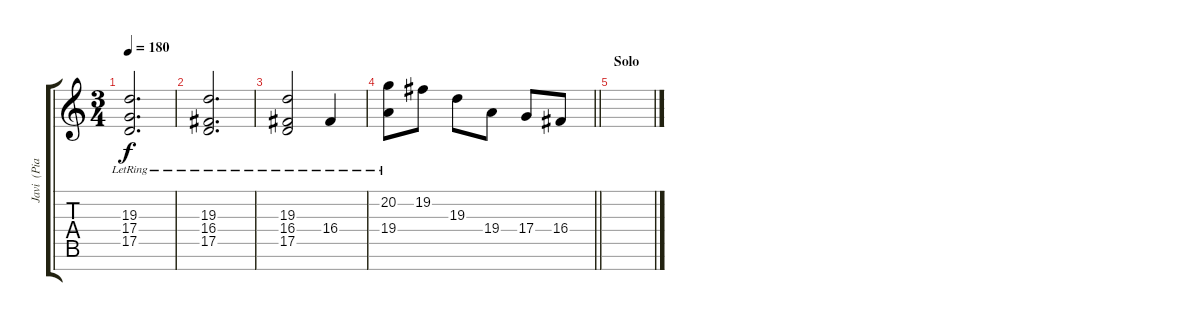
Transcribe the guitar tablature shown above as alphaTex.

\track ("Javi  (Piano)" "Javi  (Pia") {instrument electricgrandpiano}
\staff {score tabs}
\tuning (E4 B3 G3 D3 A2 E2 B1) {hide}
\ts (3 4)
\tempo 180
\clef g2
\ks c
(19.3{lr} 17.4{lr} 17.5{lr}).2{d dy f} |
(19.3{lr} 16.4{lr} 17.5{lr}).2{d} |
(19.3{lr} 16.4{lr} 17.5{lr}).2 16.4{lr}.4 |
\barLineRight lightlight
(20.2 19.4{lr}).8 19.2.8 19.3.8 19.4.8 17.4.8 16.4.8 |
\section ("" "Solo")
